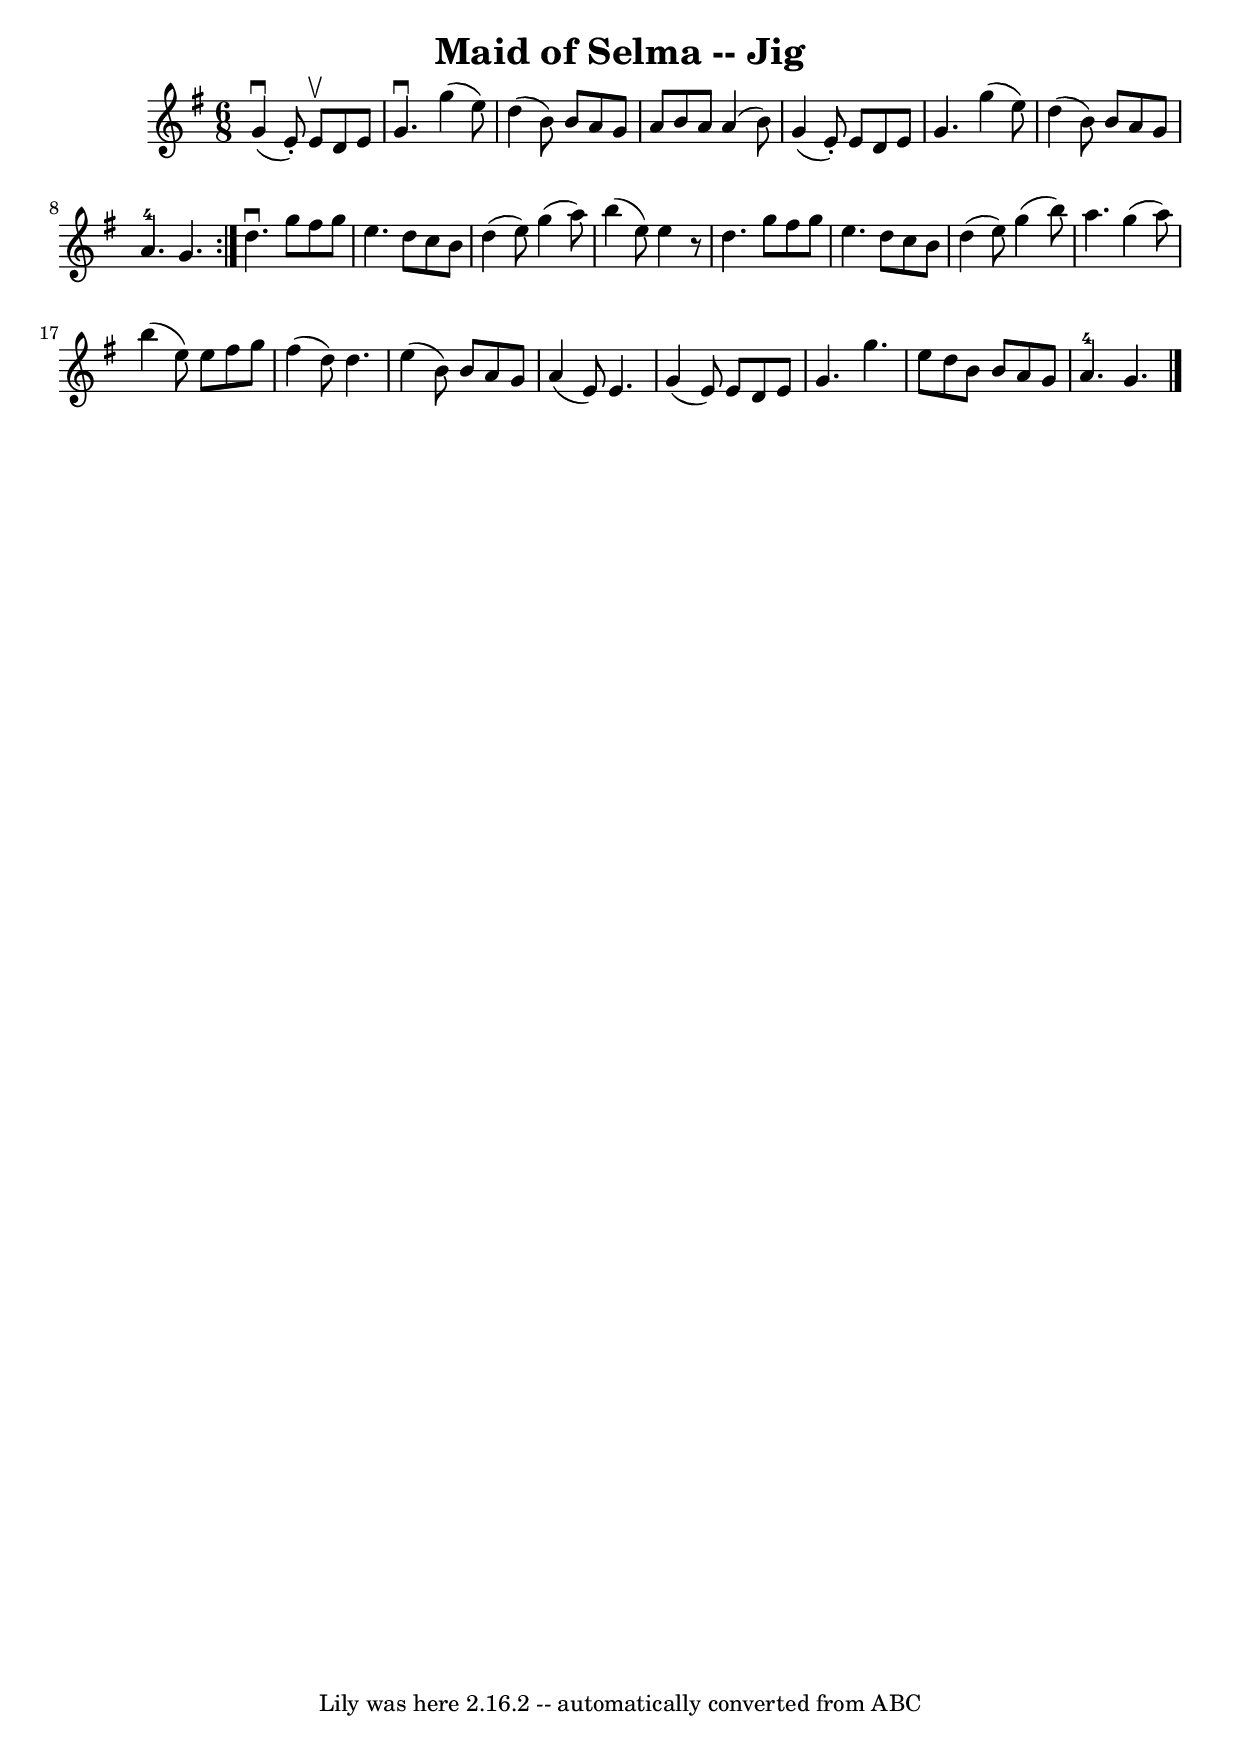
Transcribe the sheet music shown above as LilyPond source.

\version "2.16.2"
\include "Mammoth.ily"
\header {
  %% book = "Ryan's Mammoth Collection"
  crossRefNumber = "1"
  footnotes = ""
  origin = "SCOTCH"
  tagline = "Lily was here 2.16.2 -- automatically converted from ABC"
  title = "Maid of Selma -- Jig"

}
voicedefault =  {



  \repeat volta 2 {

    \time 6/8 
    \key g \major
    g'4^\downbow(e'8-.) e'8^\upbow d'8 e'8  |
    g'4.^\downbow g''4 (e''8) |
    d''4 (b'8)   
    b'8 a'8 g'8  |
    a'8 b'8 a'8 a'4 (b'8) |
    
    g'4 (e'8-.) e'8 d'8 e'8  |
    g'4. g''4 (e''8)  |
    d''4 (b'8) b'8 a'8 g'8  |
    a'4.-4 g'4.  
  } 
  d''4.^\downbow g''8 fis''8 g''8  |
  e''4. d''8 c''8  
  b'8  |
  d''4 (e''8) g''4 (a''8) |
  b''4 (
  e''8) e''4    r8   |
  d''4. g''8 fis''8 g''8  |
  
  e''4. d''8 c''8 b'8  |
  d''4 (e''8) g''4 (b''8)  |
  a''4. g''4 (a''8) |
  b''4 (e''8) e''8    
  fis''8 g''8  |
  fis''4 (d''8) d''4.    |
  e''4 (
  b'8) b'8 a'8 g'8  |
  a'4 (e'8) e'4.    |
  
  g'4 (e'8) e'8 d'8 e'8  |
  g'4. g''4.  |
  e''8  
  d''8 b'8 b'8 a'8 g'8  |
  a'4.-4 g'4.    \bar "|."   

}

\score{
  <<

    \context Staff="default"
    {
      \voicedefault 
      
    }

  >>
  \layout {
    
  }
  \midi {
  }

}
